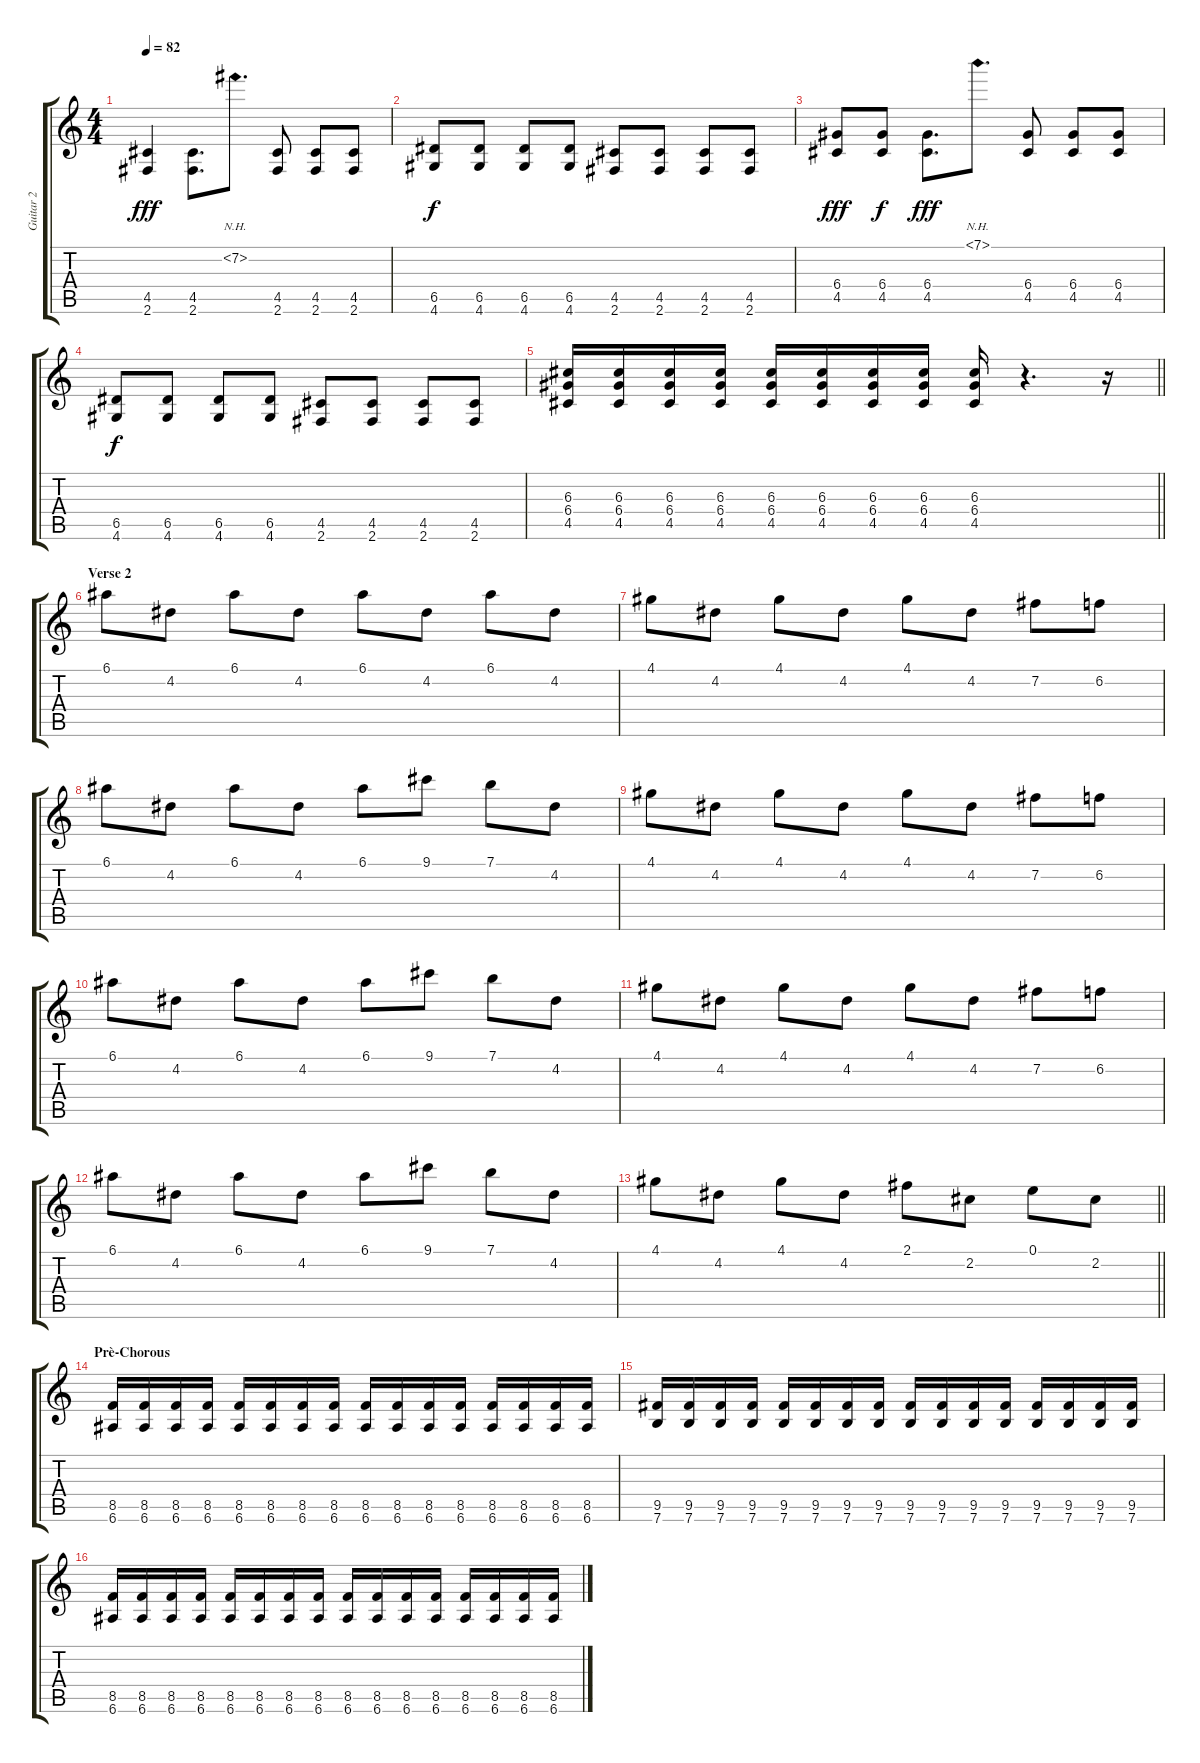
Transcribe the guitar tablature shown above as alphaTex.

\track ("Guitar 2" "Guitar 2") {instrument overdrivenguitar}
\staff {score tabs}
\tuning (E4 B3 G3 D3 A2 E2) {hide}
\ts (4 4)
\tempo 82
\clef g2
\ks c
(4.5 2.6).4{dy fff} (4.5 2.6).8{d} 7.2{nh}.8{d} (4.5 2.6).8 (4.5 2.6).8 (4.5 2.6).8 |
(6.5 4.6).8{dy f} (6.5 4.6).8 (6.5 4.6).8 (6.5 4.6).8 (4.5 2.6).8 (4.5 2.6).8 (4.5 2.6).8 (4.5 2.6).8 |
(6.4 4.5).8{dy fff} (6.4 4.5).8{dy f} (6.4 4.5).8{d dy fff} 7.1{nh}.8{d} (6.4 4.5).8 (6.4 4.5).8 (6.4 4.5).8 |
(6.5 4.6).8{dy f} (6.5 4.6).8 (6.5 4.6).8 (6.5 4.6).8 (4.5 2.6).8 (4.5 2.6).8 (4.5 2.6).8 (4.5 2.6).8 |
\barLineRight lightlight
(6.3 6.4 4.5).16 (6.3 6.4 4.5).16 (6.3 6.4 4.5).16 (6.3 6.4 4.5).16 (6.3 6.4 4.5).16 (6.3 6.4 4.5).16 (6.3 6.4 4.5).16 (6.3 6.4 4.5).16 (6.3 6.4 4.5).16 r.4{d} r.16 |
\section ("" "Verse 2")
6.1.8 4.2.8 6.1.8 4.2.8 6.1.8 4.2.8 6.1.8 4.2.8 |
4.1.8 4.2.8 4.1.8 4.2.8 4.1.8 4.2.8 7.2.8 6.2.8 |
6.1.8 4.2.8 6.1.8 4.2.8 6.1.8 9.1.8 7.1.8 4.2.8 |
4.1.8 4.2.8 4.1.8 4.2.8 4.1.8 4.2.8 7.2.8 6.2.8 |
6.1.8 4.2.8 6.1.8 4.2.8 6.1.8 9.1.8 7.1.8 4.2.8 |
4.1.8 4.2.8 4.1.8 4.2.8 4.1.8 4.2.8 7.2.8 6.2.8 |
6.1.8 4.2.8 6.1.8 4.2.8 6.1.8 9.1.8 7.1.8 4.2.8 |
\barLineRight lightlight
4.1.8 4.2.8 4.1.8 4.2.8 2.1.8 2.2.8 0.1.8 2.2.8 |
\section ("" "Prè-Chorous")
(8.5 6.6).16 (8.5 6.6).16 (8.5 6.6).16 (8.5 6.6).16 (8.5 6.6).16 (8.5 6.6).16 (8.5 6.6).16 (8.5 6.6).16 (8.5 6.6).16 (8.5 6.6).16 (8.5 6.6).16 (8.5 6.6).16 (8.5 6.6).16 (8.5 6.6).16 (8.5 6.6).16 (8.5 6.6).16 |
(9.5 7.6).16 (9.5 7.6).16 (9.5 7.6).16 (9.5 7.6).16 (9.5 7.6).16 (9.5 7.6).16 (9.5 7.6).16 (9.5 7.6).16 (9.5 7.6).16 (9.5 7.6).16 (9.5 7.6).16 (9.5 7.6).16 (9.5 7.6).16 (9.5 7.6).16 (9.5 7.6).16 (9.5 7.6).16 |
(8.5 6.6).16 (8.5 6.6).16 (8.5 6.6).16 (8.5 6.6).16 (8.5 6.6).16 (8.5 6.6).16 (8.5 6.6).16 (8.5 6.6).16 (8.5 6.6).16 (8.5 6.6).16 (8.5 6.6).16 (8.5 6.6).16 (8.5 6.6).16 (8.5 6.6).16 (8.5 6.6).16 (8.5 6.6).16
